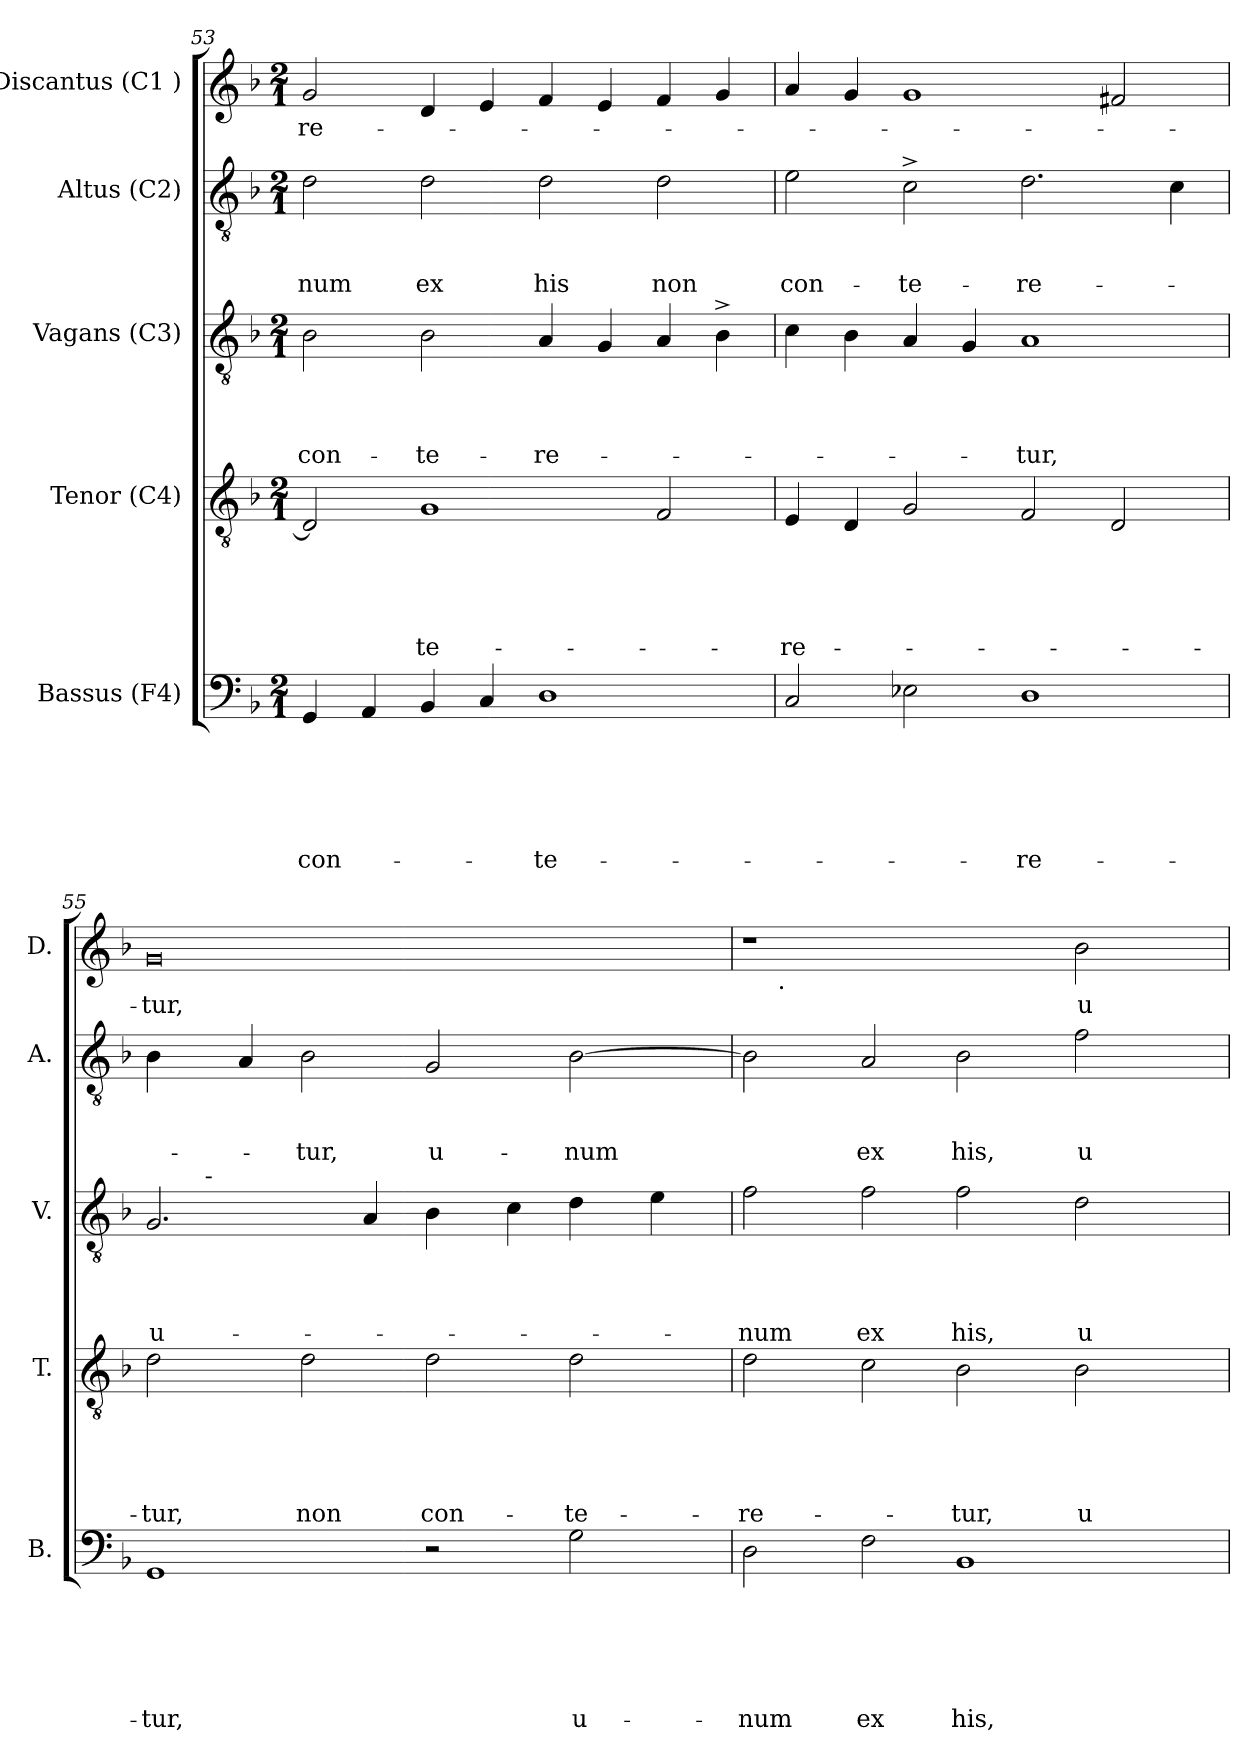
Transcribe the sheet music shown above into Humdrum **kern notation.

**kern	**text	**text	**text	**text	**text	**text	**kern	**text	**text	**text	**text	**text	**kern	**text	**text	**text	**text	**kern	**text	**text	**text	**kern	**text
*part5	*part5	*part5	*part5	*part5	*part5	*part5	*part4	*part4	*part4	*part4	*part4	*part4	*part3	*part3	*part3	*part3	*part3	*part2	*part2	*part2	*part2	*part1	*part1
*staff5	*staff5	*staff5	*staff5	*staff5	*staff5	*staff5	*staff4	*staff4	*staff4	*staff4	*staff4	*staff4	*staff3	*staff3	*staff3	*staff3	*staff3	*staff2	*staff2	*staff2	*staff2	*staff1	*staff1
*I"Bassus (F4)	*	*	*	*	*	*	*I"Tenor (C4)	*	*	*	*	*	*I"Vagans (C3)	*	*	*	*	*I"Altus (C2)	*	*	*	*I"Discantus (C1 )	*
*I'B.	*	*	*	*	*	*	*I'T.	*	*	*	*	*	*I'V.	*	*	*	*	*I'A.	*	*	*	*I'D.	*
*clefF4	*	*	*	*	*	*	*clefGv2	*	*	*	*	*	*clefGv2	*	*	*	*	*clefGv2	*	*	*	*clefG2	*
*k[b-]	*	*	*	*	*	*	*k[b-]	*	*	*	*	*	*k[b-]	*	*	*	*	*k[b-]	*	*	*	*k[b-]	*
*F:	*	*	*	*	*	*	*F:	*	*	*	*	*	*F:	*	*	*	*	*F:	*	*	*	*F:	*
*M2/1	*	*	*	*	*	*	*M2/1	*	*	*	*	*	*M2/1	*	*	*	*	*M2/1	*	*	*	*M2/1	*
=53	=53	=53	=53	=53	=53	=53	=53	=53	=53	=53	=53	=53	=53	=53	=53	=53	=53	=53	=53	=53	=53	=53	=53
!	!	!	!	!	!	!LO:LY:b	!	!	!	!	!	!	!	!	!	!	!LO:LY:b	!	!	!	!LO:LY:b	!	!LO:LY:b
4GG/	.	.	.	.	.	con-	2D/]	.	.	.	.	.	2B-\	.	.	.	con-	2d\	.	.	-num	2g/	-re-
4AA/	.	.	.	.	.	.	.	.	.	.	.	.	.	.	.	.	.	.	.	.	.	.	.
!	!	!	!	!	!	!	!	!	!	!	!	!LO:LY:b	!	!	!	!	!LO:LY:b	!	!	!	!LO:LY:b	!	!
4BB-/	.	.	.	.	.	.	1G	.	.	.	.	-te-	2B-\	.	.	.	-te-	2d\	.	.	ex	4d/	.
4C/	.	.	.	.	.	.	.	.	.	.	.	.	.	.	.	.	.	.	.	.	.	4e/	.
!	!	!	!	!	!	!LO:LY:b	!	!	!	!	!	!	!	!	!	!	!LO:LY:b	!	!	!	!LO:LY:b	!	!
1D	.	.	.	.	.	-te-	.	.	.	.	.	.	4A/	.	.	.	-re-	2d\	.	.	his	4f/	.
.	.	.	.	.	.	.	.	.	.	.	.	.	4G/	.	.	.	.	.	.	.	.	4e/	.
!	!	!	!	!	!	!	!	!	!	!	!	!	!	!	!	!	!	!	!	!	!LO:LY:b	!	!
.	.	.	.	.	.	.	2F/	.	.	.	.	.	4A/	.	.	.	.	2d\	.	.	non	4f/	.
.	.	.	.	.	.	.	.	.	.	.	.	.	4B-^>\	.	.	.	.	.	.	.	.	4g/	.
=54	=54	=54	=54	=54	=54	=54	=54	=54	=54	=54	=54	=54	=54	=54	=54	=54	=54	=54	=54	=54	=54	=54	=54
!	!	!	!	!	!	!	!	!	!	!	!	!LO:LY:b	!	!	!	!	!	!	!	!	!LO:LY:b	!	!
2C/	.	.	.	.	.	.	4E/	.	.	.	.	-re-	4c\	.	.	.	.	2e\	.	.	con-	4a/	.
.	.	.	.	.	.	.	4D/	.	.	.	.	.	4B-\	.	.	.	.	.	.	.	.	4g/	.
!	!	!	!	!	!	!	!	!	!	!	!	!	!	!	!	!	!	!	!	!	!LO:LY:b	!	!
2E-X\	.	.	.	.	.	.	2G/	.	.	.	.	.	4A/	.	.	.	.	2c^>\	.	.	-te-	1g	.
.	.	.	.	.	.	.	.	.	.	.	.	.	4G/	.	.	.	.	.	.	.	.	.	.
!	!	!	!	!	!	!LO:LY:b	!	!	!	!	!	!	!	!	!	!	!LO:LY:b	!	!	!	!LO:LY:b	!	!
1D	.	.	.	.	.	-re-	2F/	.	.	.	.	.	1A	.	.	.	-tur,	2.d\	.	.	-re-	.	.
.	.	.	.	.	.	.	2D/	.	.	.	.	.	.	.	.	.	.	.	.	.	.	2f#X/	.
.	.	.	.	.	.	.	.	.	.	.	.	.	.	.	.	.	.	4c\	.	.	.	.	.
!!LO:LB:g=z
=55	=55	=55	=55	=55	=55	=55	=55	=55	=55	=55	=55	=55	=55	=55	=55	=55	=55	=55	=55	=55	=55	=55	=55
!	!	!	!	!	!	!LO:LY:b	!	!	!	!	!	!LO:LY:b	!	!	!	!	!LO:LY:b	!	!	!	!	!	!LO:LY:b
*	*	*	*	*	*	*	*	*	*	*	*	*	*^	*	*	*	*	*	*	*	*	*	*
1GG	.	.	.	.	.	-tur,	2d\	.	.	.	.	-tur,	2.G/	8ryy	.	.	.	u-	4B-\	.	.	.	0g	-tur,
.	.	.	.	.	.	.	.	.	.	.	.	.	.	32ryy	.	.	.	.	.	.	.	.	.	.
!	!	!	!	!	!	!	!	!	!	!	!	!	!	!LO:TX:a:t=-	!	!	!	!	!	!	!	!	!	!
.	.	.	.	.	.	.	.	.	.	.	.	.	.	1ryy	.	.	.	.	.	.	.	.	.	.
.	.	.	.	.	.	.	.	.	.	.	.	.	.	.	.	.	.	.	4A/	.	.	.	.	.
!	!	!	!	!	!	!	!	!	!	!	!	!LO:LY:b	!	!	!	!	!	!	!	!	!	!LO:LY:b	!	!
.	.	.	.	.	.	.	2d\	.	.	.	.	non	.	.	.	.	.	.	2B-\	.	.	-tur,	.	.
.	.	.	.	.	.	.	.	.	.	.	.	.	4A/	.	.	.	.	.	.	.	.	.	.	.
!	!	!	!	!	!	!	!	!	!	!	!	!LO:LY:b	!	!	!	!	!	!	!	!	!	!LO:LY:b	!	!
2r	.	.	.	.	.	.	2d\	.	.	.	.	con-	4B-\	.	.	.	.	.	2G/	.	.	u-	.	.
.	.	.	.	.	.	.	.	.	.	.	.	.	.	2ryy	.	.	.	.	.	.	.	.	.	.
.	.	.	.	.	.	.	.	.	.	.	.	.	4c\	.	.	.	.	.	.	.	.	.	.	.
!	!	!	!	!	!	!LO:LY:b	!	!	!	!	!	!LO:LY:b	!	!	!	!	!	!	!	!	!	!LO:LY:b	!	!
2G\	.	.	.	.	.	u-	2d\	.	.	.	.	-te-	4d\	.	.	.	.	.	[>2B-\	.	.	-num	.	.
.	.	.	.	.	.	.	.	.	.	.	.	.	.	4ryy	.	.	.	.	.	.	.	.	.	.
.	.	.	.	.	.	.	.	.	.	.	.	.	4e\	.	.	.	.	.	.	.	.	.	.	.
.	.	.	.	.	.	.	.	.	.	.	.	.	.	16.ryy	.	.	.	.	.	.	.	.	.	.
=56	=56	=56	=56	=56	=56	=56	=56	=56	=56	=56	=56	=56	=56	=56	=56	=56	=56	=56	=56	=56	=56	=56	=56	=56
!	!	!	!	!	!	!LO:LY:b	!	!	!	!	!	!LO:LY:b	!	!	!	!	!	!LO:LY:b	!	!	!	!	!	!
*	*	*	*	*	*	*	*	*	*	*	*	*	*v	*v	*	*	*	*	*	*	*	*	*^	*
2D\	.	.	.	.	.	-num	2d\	.	.	.	.	-re-	2f\	.	.	.	-num	2B-\]	.	.	.	1r	16.ryy	.
!	!	!	!	!	!	!	!	!	!	!	!	!	!	!	!	!	!	!	!	!	!	!	!LO:TX:b:t=.	!
.	.	.	.	.	.	.	.	.	.	.	.	.	.	.	.	.	.	.	.	.	.	.	1ryy	.
!	!	!	!	!	!	!LO:LY:b	!	!	!	!	!	!	!	!	!	!	!LO:LY:b	!	!	!	!LO:LY:b	!	!	!
2F\	.	.	.	.	.	ex	2c\	.	.	.	.	.	2f\	.	.	.	ex	2A/	.	.	ex	.	.	.
!	!	!	!	!	!	!LO:LY:b	!	!	!	!	!	!LO:LY:b	!	!	!	!	!LO:LY:b	!	!	!	!LO:LY:b	!	!	!
1BB-	.	.	.	.	.	his,	2B-\	.	.	.	.	-tur,	2f\	.	.	.	his,	2B-\	.	.	his,	2ryy	.	.
.	.	.	.	.	.	.	.	.	.	.	.	.	.	.	.	.	.	.	.	.	.	.	2ryy	.
!	!	!	!	!	!	!	!	!	!	!	!	!LO:LY:b	!	!	!	!	!LO:LY:b	!	!	!	!LO:LY:b	!	!	!LO:LY:b
.	.	.	.	.	.	.	2B-\	.	.	.	.	u-	2d\	.	.	.	u-	2f\	.	.	u-	2b-\	.	u-
.	.	.	.	.	.	.	.	.	.	.	.	.	.	.	.	.	.	.	.	.	.	.	4ryy	.
.	.	.	.	.	.	.	.	.	.	.	.	.	.	.	.	.	.	.	.	.	.	.	8ryy	.
.	.	.	.	.	.	.	.	.	.	.	.	.	.	.	.	.	.	.	.	.	.	.	32ryy	.
*	*	*	*	*	*	*	*	*	*	*	*	*	*	*	*	*	*	*	*	*	*	*v	*v	*
=	=	=	=	=	=	=	=	=	=	=	=	=	=	=	=	=	=	=	=	=	=	=	=
*-	*-	*-	*-	*-	*-	*-	*-	*-	*-	*-	*-	*-	*-	*-	*-	*-	*-	*-	*-	*-	*-	*-	*-
